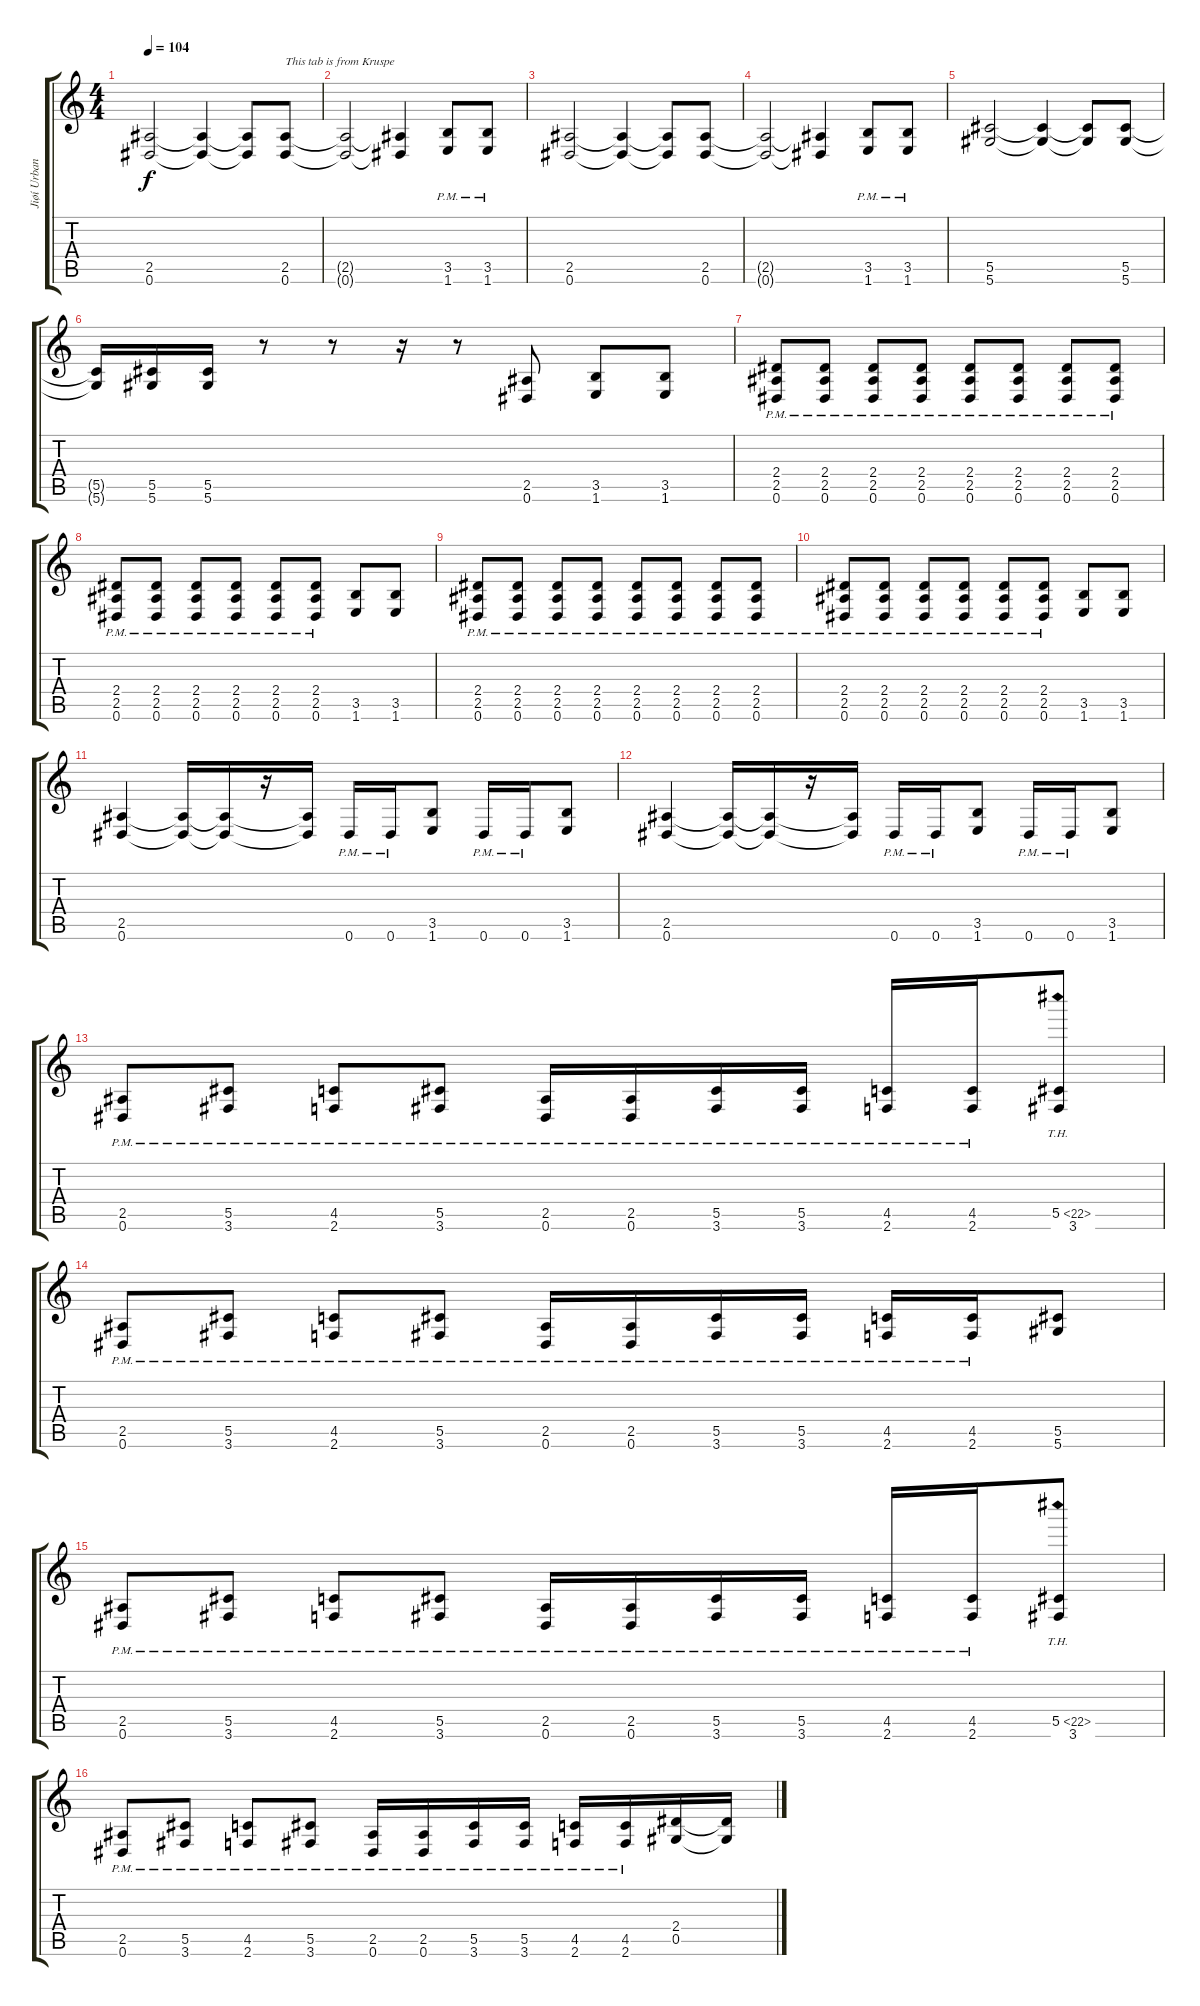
\track ("Jiøí Urban" "Jiøí Urban") {instrument distortionguitar}
\staff {score tabs}
\tuning (Eb4 Bb3 Gb3 Db3 Ab2 Eb2) {hide}
\ts (4 4)
\tempo 104
\clef g2
\ks c
(2.5 0.6).2{dy f instrument distortionguitar} (2.5{t} 0.6{t}).4 (2.5{t} 0.6{t}).8 (2.5 0.6).8{txt "This tab is from Kruspe"} |
(2.5{t} 0.6{t}).2 (2.5{t} 0.6{t}).4 (3.5{pm} 1.6{pm}).8 (3.5{pm} 1.6{pm}).8 |
(2.5 0.6).2 (2.5{t} 0.6{t}).4 (2.5{t} 0.6{t}).8 (2.5 0.6).8 |
(2.5{t} 0.6{t}).2 (2.5{t} 0.6{t}).4 (3.5{pm} 1.6{pm}).8 (3.5{pm} 1.6{pm}).8 |
(5.5 5.6).2 (5.5{t} 5.6{t}).4 (5.5{t} 5.6{t}).8 (5.5 5.6).8 |
(5.5{t} 5.6{t}).16 (5.5 5.6).16 (5.5 5.6).16 r.8 r.8 r.16 r.8 (2.5 0.6).8 (3.5 1.6).8 (3.5 1.6).8 |
(2.4{pm} 2.5{pm} 0.6{pm}).8 (2.4{pm} 2.5{pm} 0.6{pm}).8 (2.4{pm} 2.5{pm} 0.6{pm}).8 (2.4{pm} 2.5{pm} 0.6{pm}).8 (2.4{pm} 2.5{pm} 0.6{pm}).8 (2.4{pm} 2.5{pm} 0.6{pm}).8 (2.4{pm} 2.5{pm} 0.6{pm}).8 (2.4{pm} 2.5{pm} 0.6{pm}).8 |
(2.4{pm} 2.5{pm} 0.6{pm}).8 (2.4{pm} 2.5{pm} 0.6{pm}).8 (2.4{pm} 2.5{pm} 0.6{pm}).8 (2.4{pm} 2.5{pm} 0.6{pm}).8 (2.4{pm} 2.5{pm} 0.6{pm}).8 (2.4{pm} 2.5{pm} 0.6{pm}).8 (3.5 1.6).8 (3.5 1.6).8 |
(2.4{pm} 2.5{pm} 0.6{pm}).8 (2.4{pm} 2.5{pm} 0.6{pm}).8 (2.4{pm} 2.5{pm} 0.6{pm}).8 (2.4{pm} 2.5{pm} 0.6{pm}).8 (2.4{pm} 2.5{pm} 0.6{pm}).8 (2.4{pm} 2.5{pm} 0.6{pm}).8 (2.4{pm} 2.5{pm} 0.6{pm}).8 (2.4{pm} 2.5{pm} 0.6{pm}).8 |
(2.4{pm} 2.5{pm} 0.6{pm}).8 (2.4{pm} 2.5{pm} 0.6{pm}).8 (2.4{pm} 2.5{pm} 0.6{pm}).8 (2.4{pm} 2.5{pm} 0.6{pm}).8 (2.4{pm} 2.5{pm} 0.6{pm}).8 (2.4{pm} 2.5{pm} 0.6{pm}).8 (3.5 1.6).8 (3.5 1.6).8 |
(2.5 0.6).4 (2.5{t} 0.6{t}).16 (2.5{t} 0.6{t}).16 r.16 (2.5{t} 0.6{t}).16 0.6{pm}.16 0.6{pm}.16 (3.5 1.6).8 0.6{pm}.16 0.6{pm}.16 (3.5 1.6).8 |
(2.5 0.6).4 (2.5{t} 0.6{t}).16 (2.5{t} 0.6{t}).16 r.16 (2.5{t} 0.6{t}).16 0.6{pm}.16 0.6{pm}.16 (3.5 1.6).8 0.6{pm}.16 0.6{pm}.16 (3.5 1.6).8 |
(2.5{pm} 0.6{pm}).8 (5.5{pm} 3.6{pm}).8 (4.5{pm} 2.6{pm}).8 (5.5{pm} 3.6{pm}).8 (2.5{pm} 0.6{pm}).16 (2.5{pm} 0.6{pm}).16 (5.5{pm} 3.6{pm}).16 (5.5{pm} 3.6{pm}).16 (4.5{pm} 2.6{pm}).16 (4.5{pm} 2.6{pm}).16 (5.5{th 17} 3.6).8 |
(2.5{pm} 0.6{pm}).8 (5.5{pm} 3.6{pm}).8 (4.5{pm} 2.6{pm}).8 (5.5{pm} 3.6{pm}).8 (2.5{pm} 0.6{pm}).16 (2.5{pm} 0.6{pm}).16 (5.5{pm} 3.6{pm}).16 (5.5{pm} 3.6{pm}).16 (4.5{pm} 2.6{pm}).16 (4.5{pm} 2.6{pm}).16 (5.5 5.6).8 |
(2.5{pm} 0.6{pm}).8 (5.5{pm} 3.6{pm}).8 (4.5{pm} 2.6{pm}).8 (5.5{pm} 3.6{pm}).8 (2.5{pm} 0.6{pm}).16 (2.5{pm} 0.6{pm}).16 (5.5{pm} 3.6{pm}).16 (5.5{pm} 3.6{pm}).16 (4.5{pm} 2.6{pm}).16 (4.5{pm} 2.6{pm}).16 (5.5{th 17} 3.6).8 |
(2.5{pm} 0.6{pm}).8 (5.5{pm} 3.6{pm}).8 (4.5{pm} 2.6{pm}).8 (5.5{pm} 3.6{pm}).8 (2.5{pm} 0.6{pm}).16 (2.5{pm} 0.6{pm}).16 (5.5{pm} 3.6{pm}).16 (5.5{pm} 3.6{pm}).16 (4.5{pm} 2.6{pm}).16 (4.5{pm} 2.6{pm}).16 (2.4 0.5).16 (2.4{t} 0.5{t}).16
